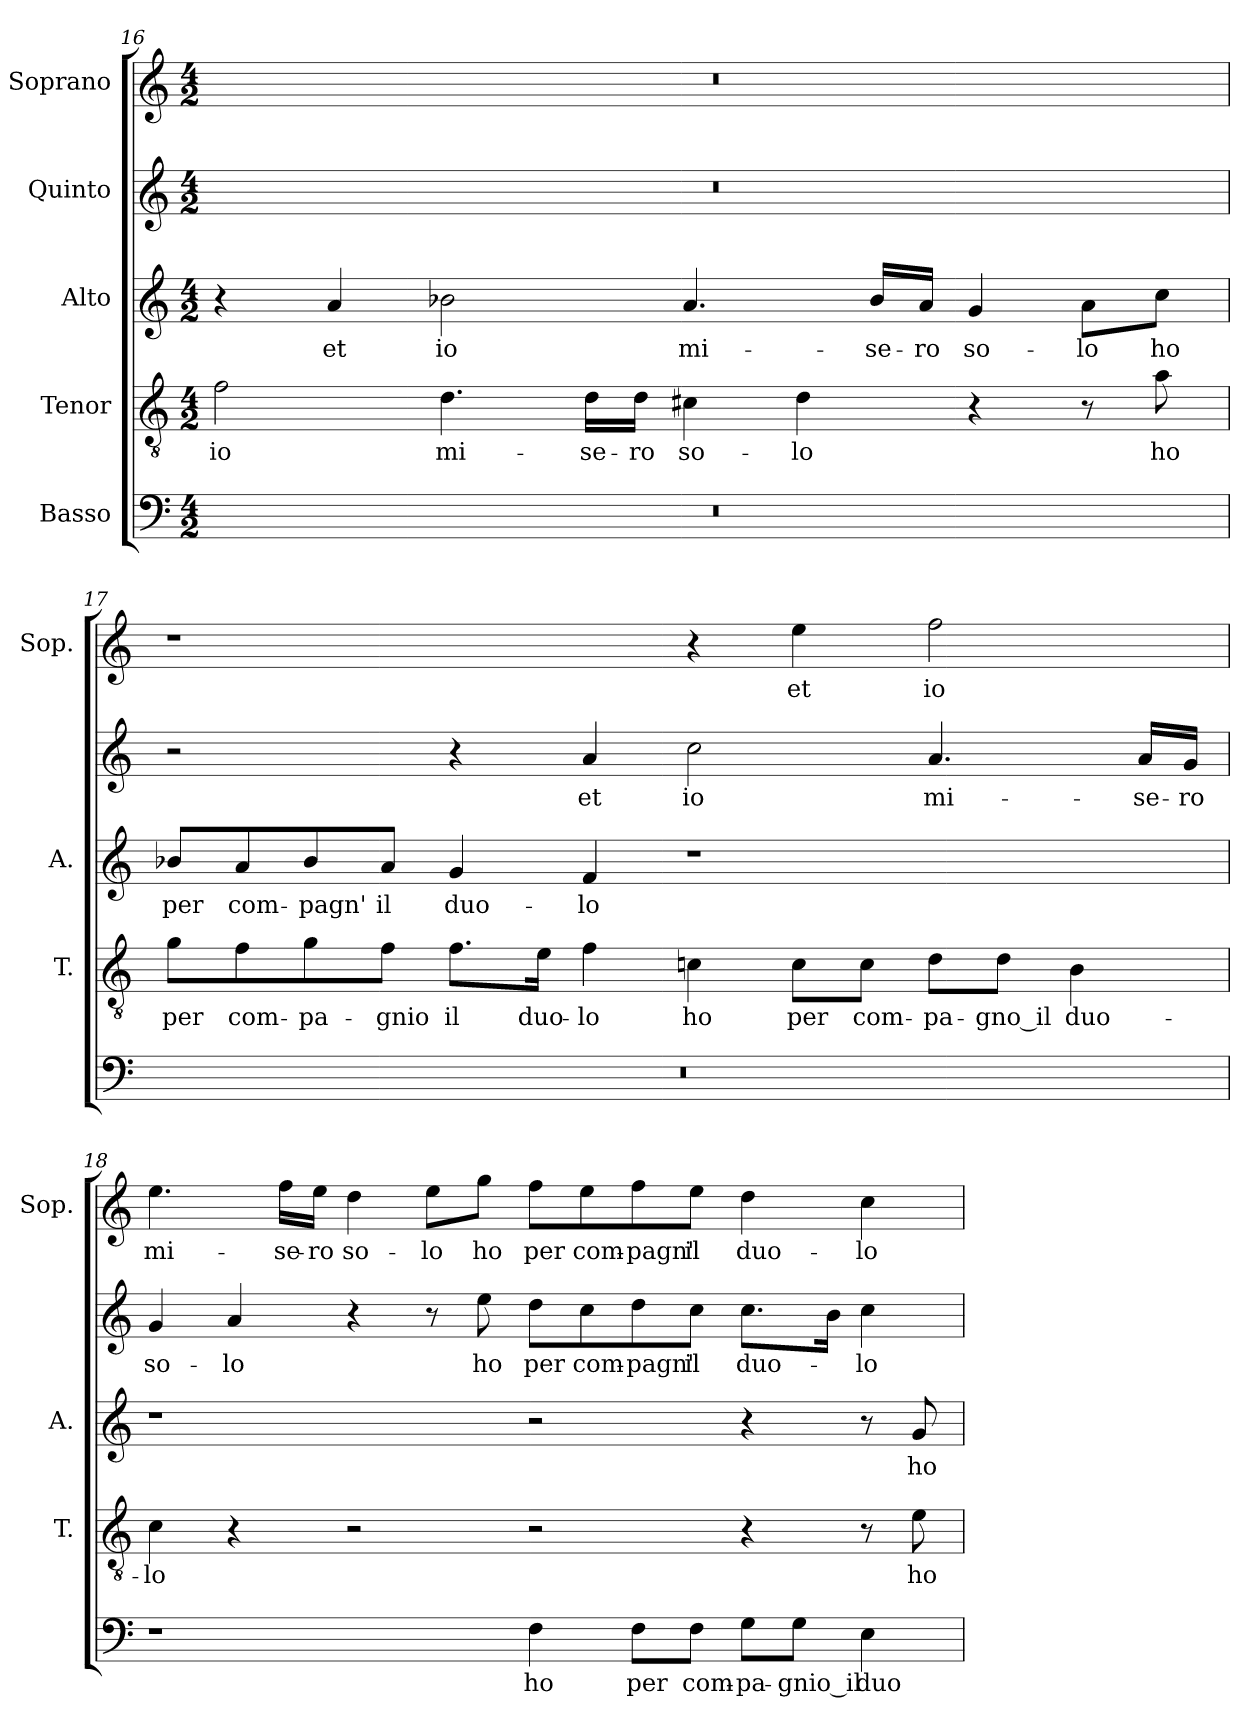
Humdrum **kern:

**kern	**text	**kern	**text	**kern	**text	**kern	**text	**kern	**text
*part5	*part5	*part4	*part4	*part3	*part3	*part2	*part2	*part1	*part1
*staff5	*staff5	*staff4	*staff4	*staff3	*staff3	*staff2	*staff2	*staff1	*staff1
*I"Basso	*	*I"Tenor	*	*I"Alto	*	*I"Quinto	*	*I"Soprano	*
*	*	*I'T.	*	*I'A.	*	*	*	*I'Sop.	*
!!LO:PB:g=z
*clefF4	*	*clefGv2	*	*clefG2	*	*clefG2	*	*clefG2	*
*	*	*ITrd7c12	*	*	*	*	*	*	*
*k[]	*	*k[]	*	*k[]	*	*k[]	*	*k[]	*
*C:	*	*C:	*	*C:	*	*C:	*	*C:	*
*M4/2	*	*M4/2	*	*M4/2	*	*M4/2	*	*M4/2	*
=16	=16	=16	=16	=16	=16	=16	=16	=16	=16
!LO:N:vis=1	!	!	!	!	!	!	!	!	!
!	!	!	!LO:LY:b:color=#000000	!	!	!LO:N:vis=1	!	!LO:N:vis=1	!
0r	.	2Fi\	io	4r	.	0r	.	0r	.
!	!	!	!	!	!LO:LY:b:color=#000000	!	!	!	!
.	.	.	.	4ai/	et	.	.	.	.
!	!	!	!LO:LY:b:color=#000000	!	!	!	!	!	!
!	!	!	!	!	!LO:LY:b:color=#000000	!	!	!	!
.	.	4.Di\	mi-	2b-Xi\	io	.	.	.	.
!	!	!	!LO:LY:b:color=#000000	!	!	!	!	!	!
.	.	16Di\LL	-se-	.	.	.	.	.	.
!	!	!	!LO:LY:b:color=#000000	!	!	!	!	!	!
.	.	16Di\JJ	-ro	.	.	.	.	.	.
!	!	!	!LO:LY:b:color=#000000	!	!	!	!	!	!
!	!	!	!	!	!LO:LY:b:color=#000000	!	!	!	!
.	.	4C#Xi\	so-	4.ai/	mi-	.	.	.	.
!	!	!	!LO:LY:b:color=#000000	!	!	!	!	!	!
.	.	4Di\	-lo	.	.	.	.	.	.
!	!	!	!	!	!LO:LY:b:color=#000000	!	!	!	!
.	.	.	.	16b-i/LL	-se-	.	.	.	.
!	!	!	!	!	!LO:LY:b:color=#000000	!	!	!	!
.	.	.	.	16ai/JJ	-ro	.	.	.	.
!	!	!	!	!	!LO:LY:b:color=#000000	!	!	!	!
.	.	4r	.	4gi/	so-	.	.	.	.
!	!	!	!	!	!LO:LY:b:color=#000000	!	!	!	!
.	.	8r	.	8ai\L	-lo	.	.	.	.
!	!	!	!LO:LY:b:color=#000000	!	!	!	!	!	!
!	!	!	!	!	!LO:LY:b:color=#000000	!	!	!	!
.	.	8Ai\	ho	8cci\J	ho	.	.	.	.
=17	=17	=17	=17	=17	=17	=17	=17	=17	=17
!LO:N:vis=1	!	!	!	!	!	!	!	!	!
!	!	!	!LO:LY:b:color=#000000	!	!	!	!	!	!
!	!	!	!	!	!LO:LY:b:color=#000000	!	!	!	!
0r	.	8Gi\L	per	8b-Xi/L	per	2r	.	1r	.
!	!	!	!LO:LY:b:color=#000000	!	!	!	!	!	!
!	!	!	!	!	!LO:LY:b:color=#000000	!	!	!	!
.	.	8Fi\	com-	8ai/	com-	.	.	.	.
!	!	!	!LO:LY:b:color=#000000	!	!	!	!	!	!
!	!	!	!	!	!LO:LY:b:color=#000000	!	!	!	!
.	.	8Gi\	-pa-	8b-i/	-pagn'	.	.	.	.
!	!	!	!LO:LY:b:color=#000000	!	!	!	!	!	!
!	!	!	!	!	!LO:LY:b:color=#000000	!	!	!	!
.	.	8Fi\J	-gnio	8ai/J	il	.	.	.	.
!	!	!	!LO:LY:b:color=#000000	!	!	!	!	!	!
!	!	!	!	!	!LO:LY:b:color=#000000	!	!	!	!
.	.	8.Fi\L	il	4gi/	duo-	4r	.	.	.
!	!	!	!LO:LY:b:color=#000000	!	!	!	!	!	!
.	.	16Ei\Jk	duo-	.	.	.	.	.	.
!	!	!	!LO:LY:b:color=#000000	!	!	!	!	!	!
!	!	!	!	!	!LO:LY:b:color=#000000	!	!	!	!
!	!	!	!	!	!	!	!LO:LY:b:color=#000000	!	!
.	.	4Fi\	-lo	4fi/	-lo	4ai/	et	.	.
!	!	!	!LO:LY:b:color=#000000	!	!	!	!	!	!
!	!	!	!	!	!	!	!LO:LY:b:color=#000000	!	!
.	.	4Cni\	ho	1r	.	2cci\	io	4r	.
!	!	!	!LO:LY:b:color=#000000	!	!	!	!	!	!
!	!	!	!	!	!	!	!	!	!LO:LY:b:color=#000000
.	.	8Ci\L	per	.	.	.	.	4eei\	et
!	!	!	!LO:LY:b:color=#000000	!	!	!	!	!	!
.	.	8Ci\J	com-	.	.	.	.	.	.
!	!	!	!LO:LY:b:color=#000000	!	!	!	!	!	!
!	!	!	!	!	!	!	!LO:LY:b:color=#000000	!	!
!	!	!	!	!	!	!	!	!	!LO:LY:b:color=#000000
.	.	8Di\L	-pa-	.	.	4.ai/	mi-	2ffi\	io
!	!	!	!LO:LY:b:color=#000000	!	!	!	!	!	!
.	.	8Di\J	-gno_il	.	.	.	.	.	.
!	!	!	!LO:LY:b:color=#000000	!	!	!	!	!	!
.	.	4BBi\	duo-	.	.	.	.	.	.
!	!	!	!	!	!	!	!LO:LY:b:color=#000000	!	!
.	.	.	.	.	.	16ai/LL	-se-	.	.
!	!	!	!	!	!	!	!LO:LY:b:color=#000000	!	!
.	.	.	.	.	.	16gi/JJ	-ro	.	.
!!LO:LB:g=z
=18	=18	=18	=18	=18	=18	=18	=18	=18	=18
!	!	!	!LO:LY:b:color=#000000	!	!	!	!	!	!
!	!	!	!	!	!	!	!LO:LY:b:color=#000000	!	!
!	!	!	!	!	!	!	!	!	!LO:LY:b:color=#000000
1r	.	4Ci\	-lo	1r	.	4gi/	so-	4.eei\	mi-
!	!	!	!	!	!	!	!LO:LY:b:color=#000000	!	!
.	.	4r	.	.	.	4ai/	-lo	.	.
!	!	!	!	!	!	!	!	!	!LO:LY:b:color=#000000
.	.	.	.	.	.	.	.	16ffi\LL	-se-
!	!	!	!	!	!	!	!	!	!LO:LY:b:color=#000000
.	.	.	.	.	.	.	.	16eei\JJ	-ro
!	!	!	!	!	!	!	!	!	!LO:LY:b:color=#000000
.	.	2r	.	.	.	4r	.	4ddi\	so-
!	!	!	!	!	!	!	!	!	!LO:LY:b:color=#000000
.	.	.	.	.	.	8r	.	8eei\L	-lo
!	!	!	!	!	!	!	!LO:LY:b:color=#000000	!	!
!	!	!	!	!	!	!	!	!	!LO:LY:b:color=#000000
.	.	.	.	.	.	8eei\	ho	8ggi\J	ho
!	!LO:LY:b:color=#000000	!	!	!	!	!	!	!	!
!	!	!	!	!	!	!	!LO:LY:b:color=#000000	!	!
!	!	!	!	!	!	!	!	!	!LO:LY:b:color=#000000
4Fi\	ho	2r	.	2r	.	8ddi\L	per	8ffi\L	per
!	!	!	!	!	!	!	!LO:LY:b:color=#000000	!	!
!	!	!	!	!	!	!	!	!	!LO:LY:b:color=#000000
.	.	.	.	.	.	8cci\	com-	8eei\	com-
!	!LO:LY:b:color=#000000	!	!	!	!	!	!	!	!
!	!	!	!	!	!	!	!LO:LY:b:color=#000000	!	!
!	!	!	!	!	!	!	!	!	!LO:LY:b:color=#000000
8Fi\L	per	.	.	.	.	8ddi\	-pagn'	8ffi\	-pagn'
!	!LO:LY:b:color=#000000	!	!	!	!	!	!	!	!
!	!	!	!	!	!	!	!LO:LY:b:color=#000000	!	!
!	!	!	!	!	!	!	!	!	!LO:LY:b:color=#000000
8Fi\J	com-	.	.	.	.	8cci\J	il	8eei\J	il
!	!LO:LY:b:color=#000000	!	!	!	!	!	!	!	!
!	!	!	!	!	!	!	!LO:LY:b:color=#000000	!	!
!	!	!	!	!	!	!	!	!	!LO:LY:b:color=#000000
8Gi\L	-pa-	4r	.	4r	.	8.cci\L	duo-	4ddi\	duo-
!	!LO:LY:b:color=#000000	!	!	!	!	!	!	!	!
8Gi\J	-gnio_il	.	.	.	.	.	.	.	.
.	.	.	.	.	.	16bi\Jk	.	.	.
!	!LO:LY:b:color=#000000	!	!	!	!	!	!	!	!
!	!	!	!	!	!	!	!LO:LY:b:color=#000000	!	!
!	!	!	!	!	!	!	!	!	!LO:LY:b:color=#000000
4Ei\	duo-	8r	.	8r	.	4cci\	-lo	4cci\	-lo
!	!	!	!LO:LY:b:color=#000000	!	!	!	!	!	!
!	!	!	!	!	!LO:LY:b:color=#000000	!	!	!	!
.	.	8Ei\	ho	8gi/	ho	.	.	.	.
=	=	=	=	=	=	=	=	=	=
*-	*-	*-	*-	*-	*-	*-	*-	*-	*-
